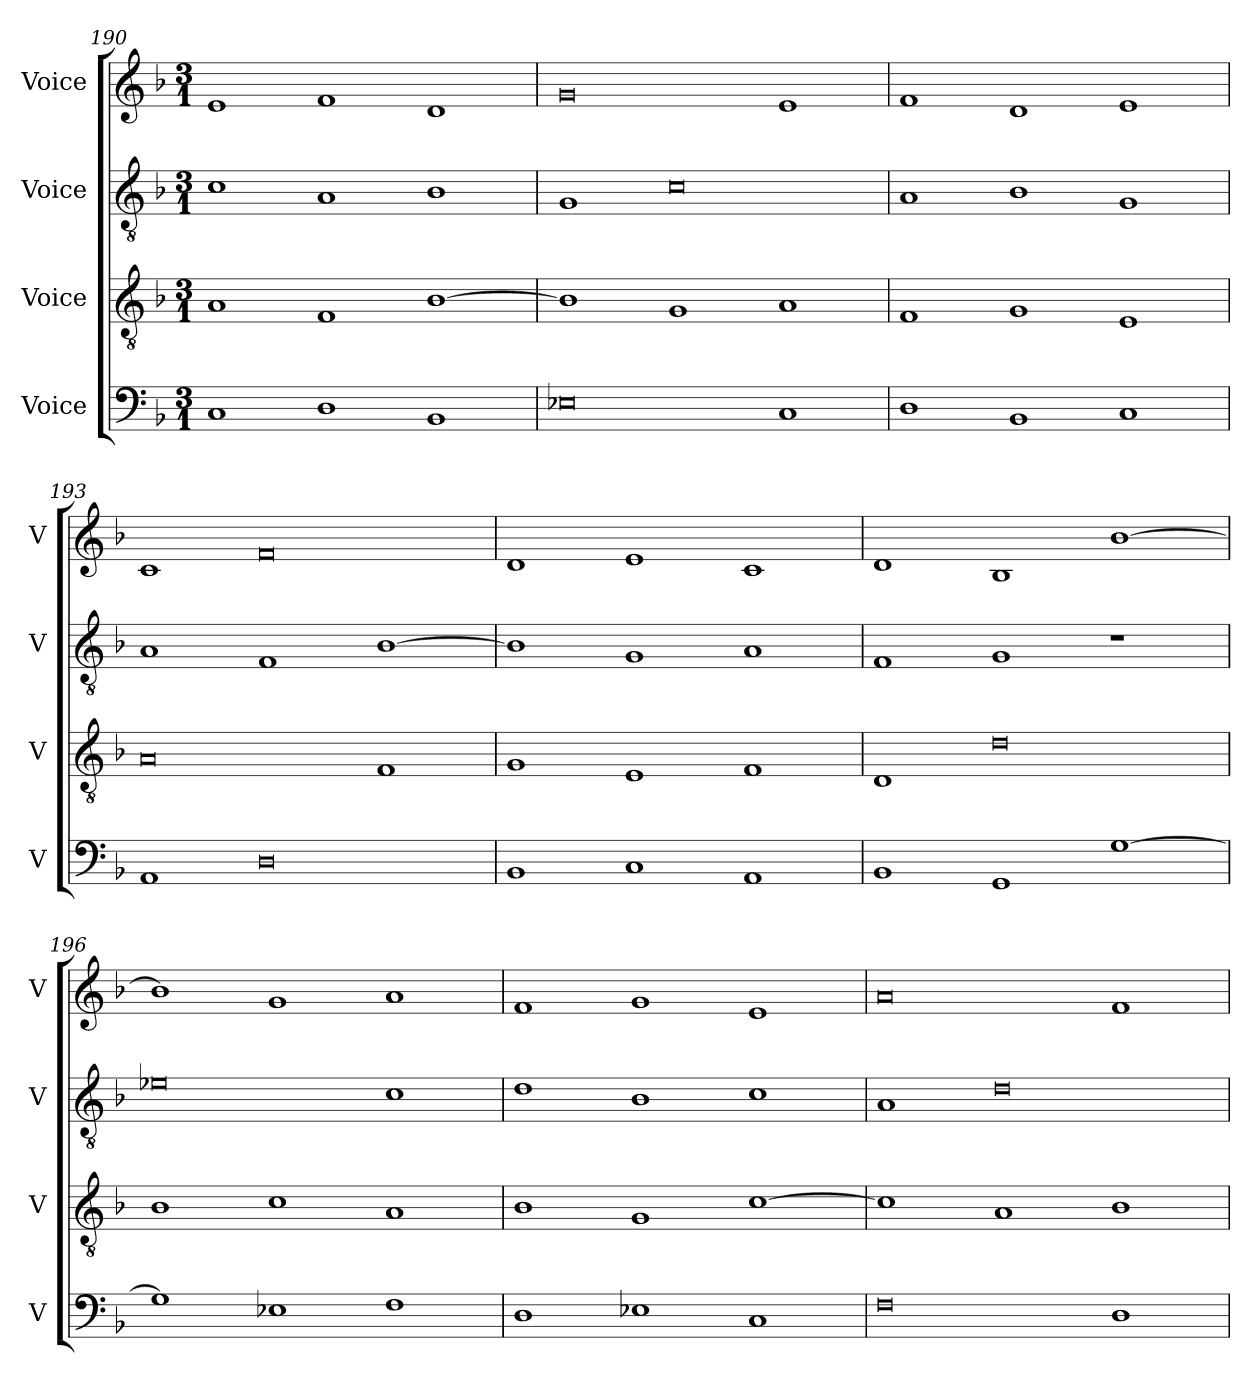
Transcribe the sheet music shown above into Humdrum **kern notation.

**kern	**kern	**kern	**kern
*part4	*part3	*part2	*part1
*staff4	*staff3	*staff2	*staff1
*I"Voice	*I"Voice	*I"Voice	*I"Voice
*I'V	*I'V	*I'V	*I'V
!!LO:PB:g=z
*clefF4	*clefGv2	*clefGv2	*clefG2
*k[b-]	*k[b-]	*k[b-]	*k[b-]
*M3/1	*M3/1	*M3/1	*M3/1
=190	=190	=190	=190
1C	1A	1c	1e
1D	1F	1A	1f
1BB-	[1B-	1B-	1d
=191	=191	=191	=191
0E-X	1B-]	1G	0g
.	1G	0c	.
1C	1A	.	1e
=192	=192	=192	=192
1D	1F	1A	1f
1BB-	1G	1B-	1d
1C	1E	1G	1e
!!LO:LB:g=z
=193	=193	=193	=193
1AA	0A	1A	1c
0D	.	1F	0f
.	1F	[1B-	.
=194	=194	=194	=194
1BB-	1G	1B-]	1d
1C	1E	1G	1e
1AA	1F	1A	1c
=195	=195	=195	=195
1BB-	1D	1F	1d
1GG	0d	1G	1B-
[1G	.	1r	[1b-
!!LO:LB:g=z
=196	=196	=196	=196
1G]	1B-	0e-X	1b-]
1E-X	1c	.	1g
1F	1A	1c	1a
=197	=197	=197	=197
1D	1B-	1d	1f
1E-X	1G	1B-	1g
1C	[1c	1c	1e
=198	=198	=198	=198
0F	1c]	1A	0a
.	1A	0d	.
1D	1B-	.	1f
=	=	=	=
*-	*-	*-	*-
